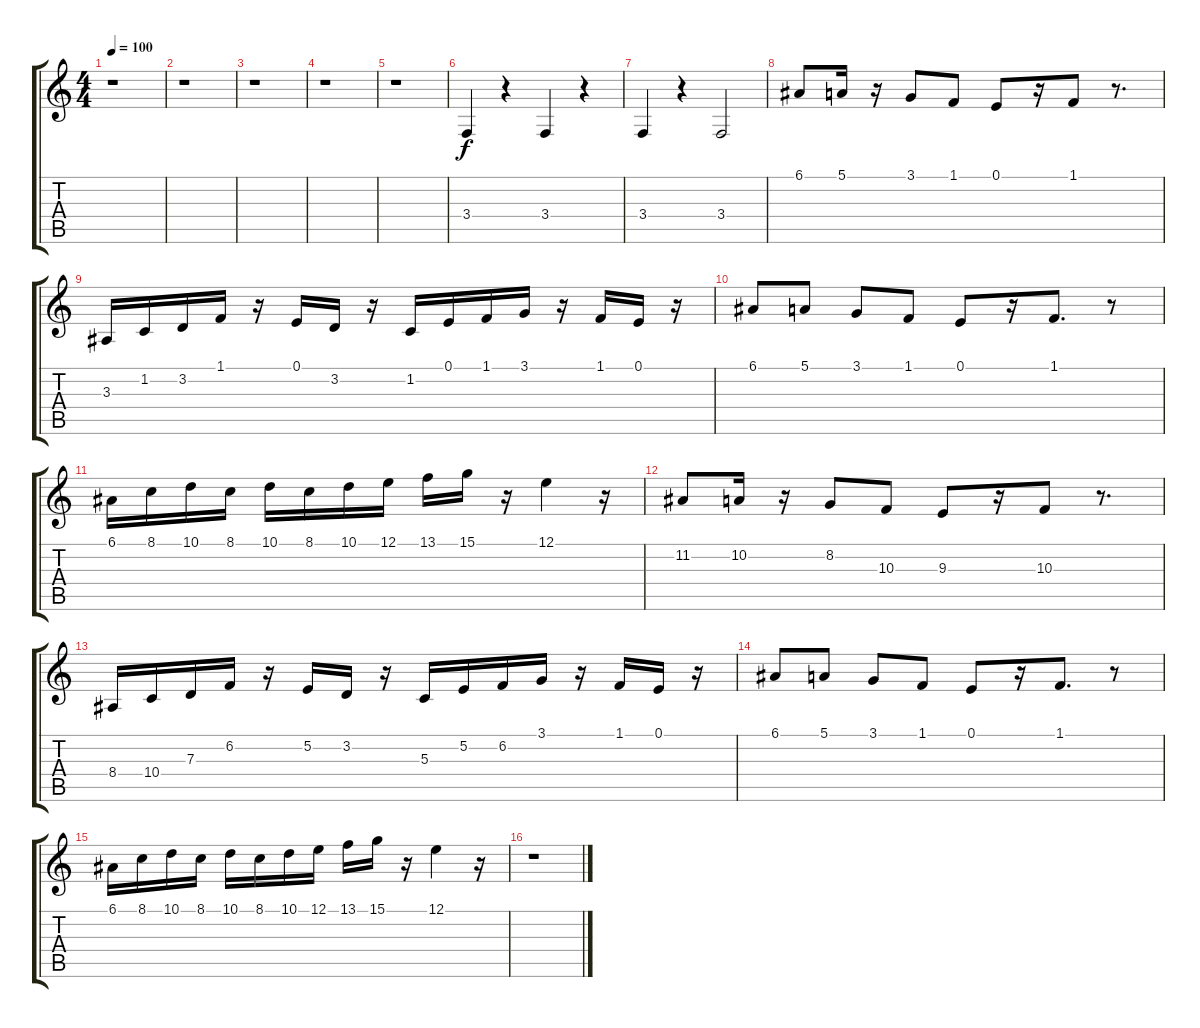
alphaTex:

\track "" {instrument trombone}
\staff {score tabs}
\tuning (E4 B3 G3 D3 A2 E2) {hide}
\ts (4 4)
\tempo 100
\clef g2
\ks c
r.1{dy f instrument trombone} |
r.1 |
r.1 |
r.1 |
r.1 |
3.4.4 r.4 3.4.4 r.4 |
3.4.4 r.4 3.4.2 |
6.1.8 5.1.16 r.16 3.1.8 1.1.8 0.1.8 r.16 1.1.8 r.8{d} |
3.3.16 1.2.16 3.2.16 1.1.16 r.16 0.1.16 3.2.16 r.16 1.2.16 0.1.16 1.1.16 3.1.16 r.16 1.1.16 0.1.16 r.16 |
6.1.8 5.1.8 3.1.8 1.1.8 0.1.8 r.16 1.1.8{d} r.8 |
6.1.16 8.1.16 10.1.16 8.1.16 10.1.16 8.1.16 10.1.16 12.1.16 13.1.16 15.1.16 r.16 12.1.4 r.16 |
11.2.8 10.2.16 r.16 8.2.8 10.3.8 9.3.8 r.16 10.3.8 r.8{d} |
8.4.16 10.4.16 7.3.16 6.2.16 r.16 5.2.16 3.2.16 r.16 5.3.16 5.2.16 6.2.16 3.1.16 r.16 1.1.16 0.1.16 r.16 |
6.1.8 5.1.8 3.1.8 1.1.8 0.1.8 r.16 1.1.8{d} r.8 |
6.1.16 8.1.16 10.1.16 8.1.16 10.1.16 8.1.16 10.1.16 12.1.16 13.1.16 15.1.16 r.16 12.1.4 r.16 |
r.1
